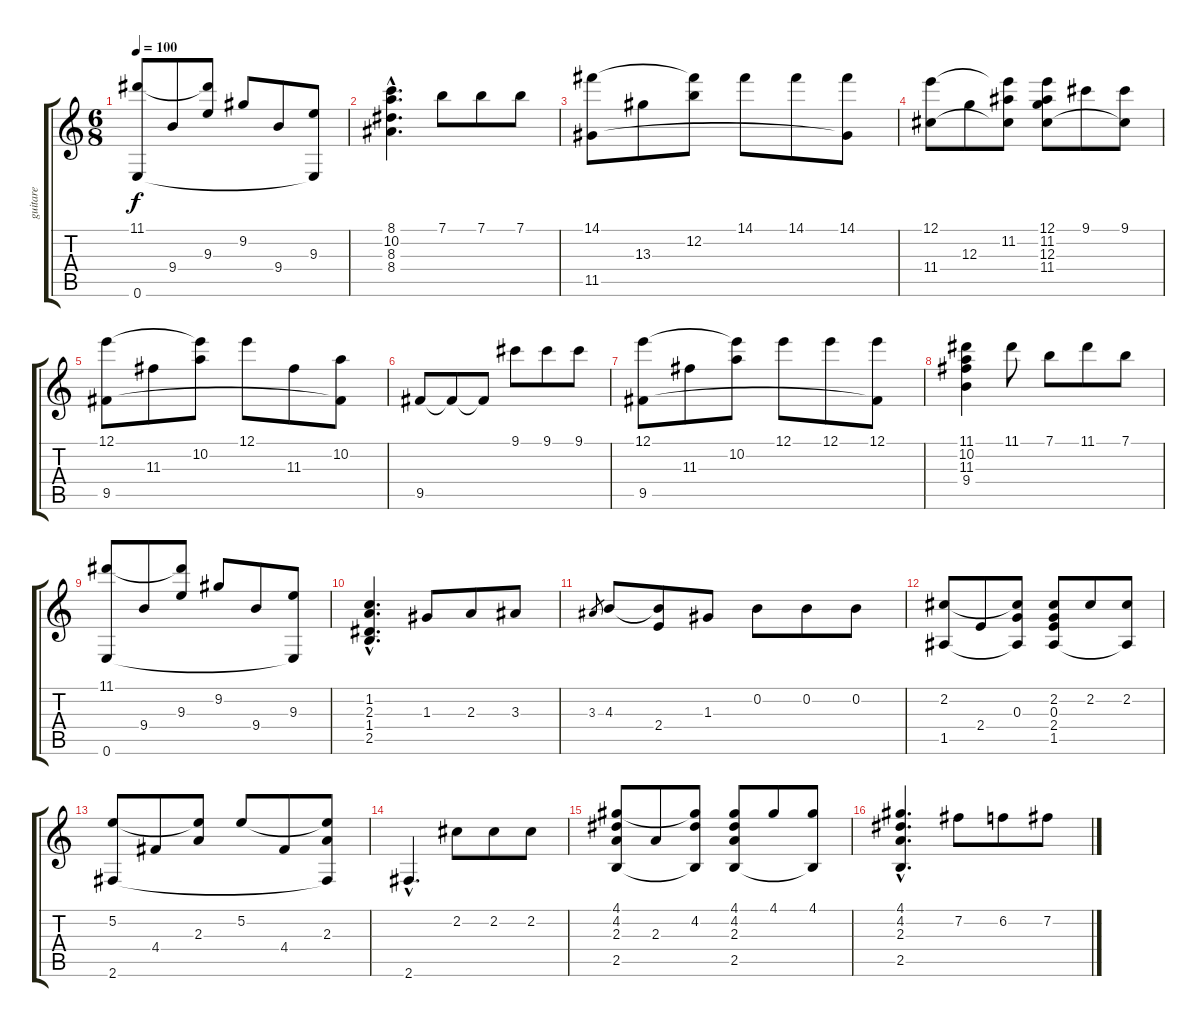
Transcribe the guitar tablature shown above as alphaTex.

\track ("guitare" "guitare") {instrument acousticguitarnylon}
\staff {score tabs}
\tuning (E4 B3 G3 D3 A2 E2) {hide}
\ts (6 8)
\tempo 100
\clef g2
\ks c
(11.1 0.6).8{dy f} 9.4.8 (11.1{t} 9.3).8 9.2.8 9.4.8 (9.3 0.6{t}).8 |
(8.1{hac} 10.2{hac} 8.3{hac} 8.4{hac}).4{d} 7.1.8 7.1.8 7.1.8 |
(14.1 11.5).8 13.3.8 (14.1{t} 12.2).8 14.1.8 14.1.8 (14.1 11.5{t}).8 |
(12.1 11.4).8 12.3.8 (12.1{t} 11.2 11.4{t}).8 (12.1 11.2 12.3 11.4).8 9.1.8 (9.1 11.4{t}).8 |
(12.1 9.5).8 11.3.8 (12.1{t} 10.2).8 12.1.8 11.3.8 (10.2 9.5{t}).8 |
9.5.8 9.5{t}.8 9.5{t}.8 9.1.8 9.1.8 9.1.8 |
(12.1 9.5).8 11.3.8 (12.1{t} 10.2).8 12.1.8 12.1.8 (12.1 9.5{t}).8 |
(11.1 10.2 11.3 9.4).4 11.1.8 7.1.8 11.1.8 7.1.8 |
(11.1 0.6).8 9.4.8 (11.1{t} 9.3).8 9.2.8 9.4.8 (9.3 0.6{t}).8 |
(1.2{hac} 2.3{hac} 1.4{hac} 2.5{hac}).4{d} 1.3.8 2.3.8 3.3.8 |
3.3.8{gr} 4.3.8 (4.3{t} 2.4).8 1.3.8 0.2.8 0.2.8 0.2.8 |
(2.2 1.5).8 2.4.8 (2.2{t} 0.3 1.5{t}).8 (2.2 0.3 2.4 1.5).8 2.2.8 (2.2 1.5{t}).8 |
(5.2 2.6).8 4.4.8 (5.2{t} 2.3).8 5.2.8 4.4.8 (5.2{t} 2.3 2.6{t}).8 |
2.6{hac}.4{d} 2.2.8 2.2.8 2.2.8 |
(4.1 4.2 2.3 2.5).8 2.3.8 (4.1{t} 4.2 2.5{t}).8 (4.1 4.2 2.3 2.5).8 4.1.8 (4.1 2.5{t}).8 |
(4.1{hac} 4.2{hac} 2.3{hac} 2.5{hac}).4{d} 7.2.8 6.2.8 7.2.8
